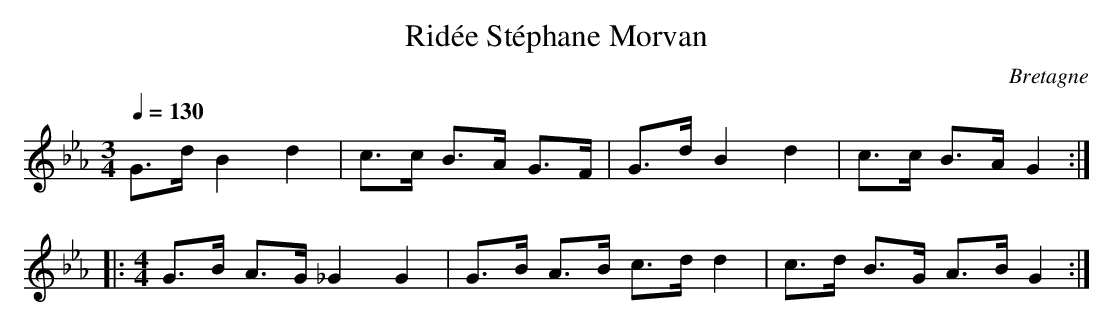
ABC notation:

X:1
T:Ridée Stéphane Morvan
O:Bretagne
M:3/4
L:1/8
Q:1/4=130
K:Ebmaj
G>d B2 d2|c>c B>A G>F|G>d B2 d2|c>c B>A G2::
M:4/4
G>B A>G _G2 G2|G>B A>B c>d d2|c>d B>G A>B G2:|
